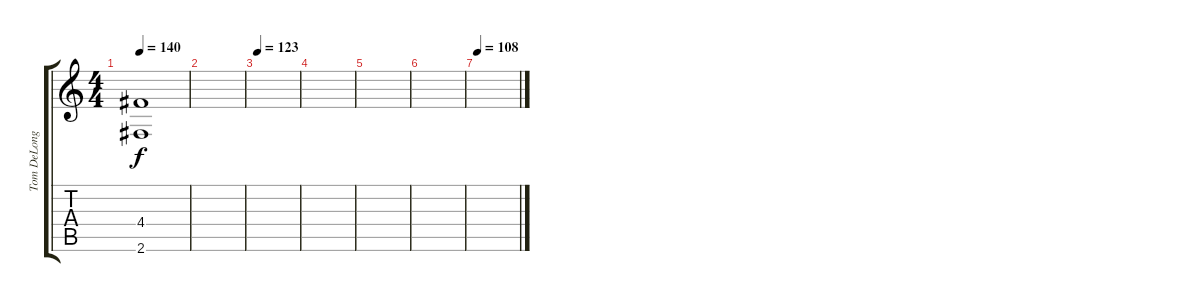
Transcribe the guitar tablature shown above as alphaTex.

\track ("Tom DeLonge - Ending Guitar" "Tom DeLong") {instrument distortionguitar}
\staff {score tabs}
\tuning (E4 B3 G3 D3 A2 E2) {hide}
\ts (4 4)
\tempo 140
\clef g2
\ks c
(4.4{t} 2.6{t}).1{dy f} |
|
\tempo 123
|
|
|
|
\tempo 108
